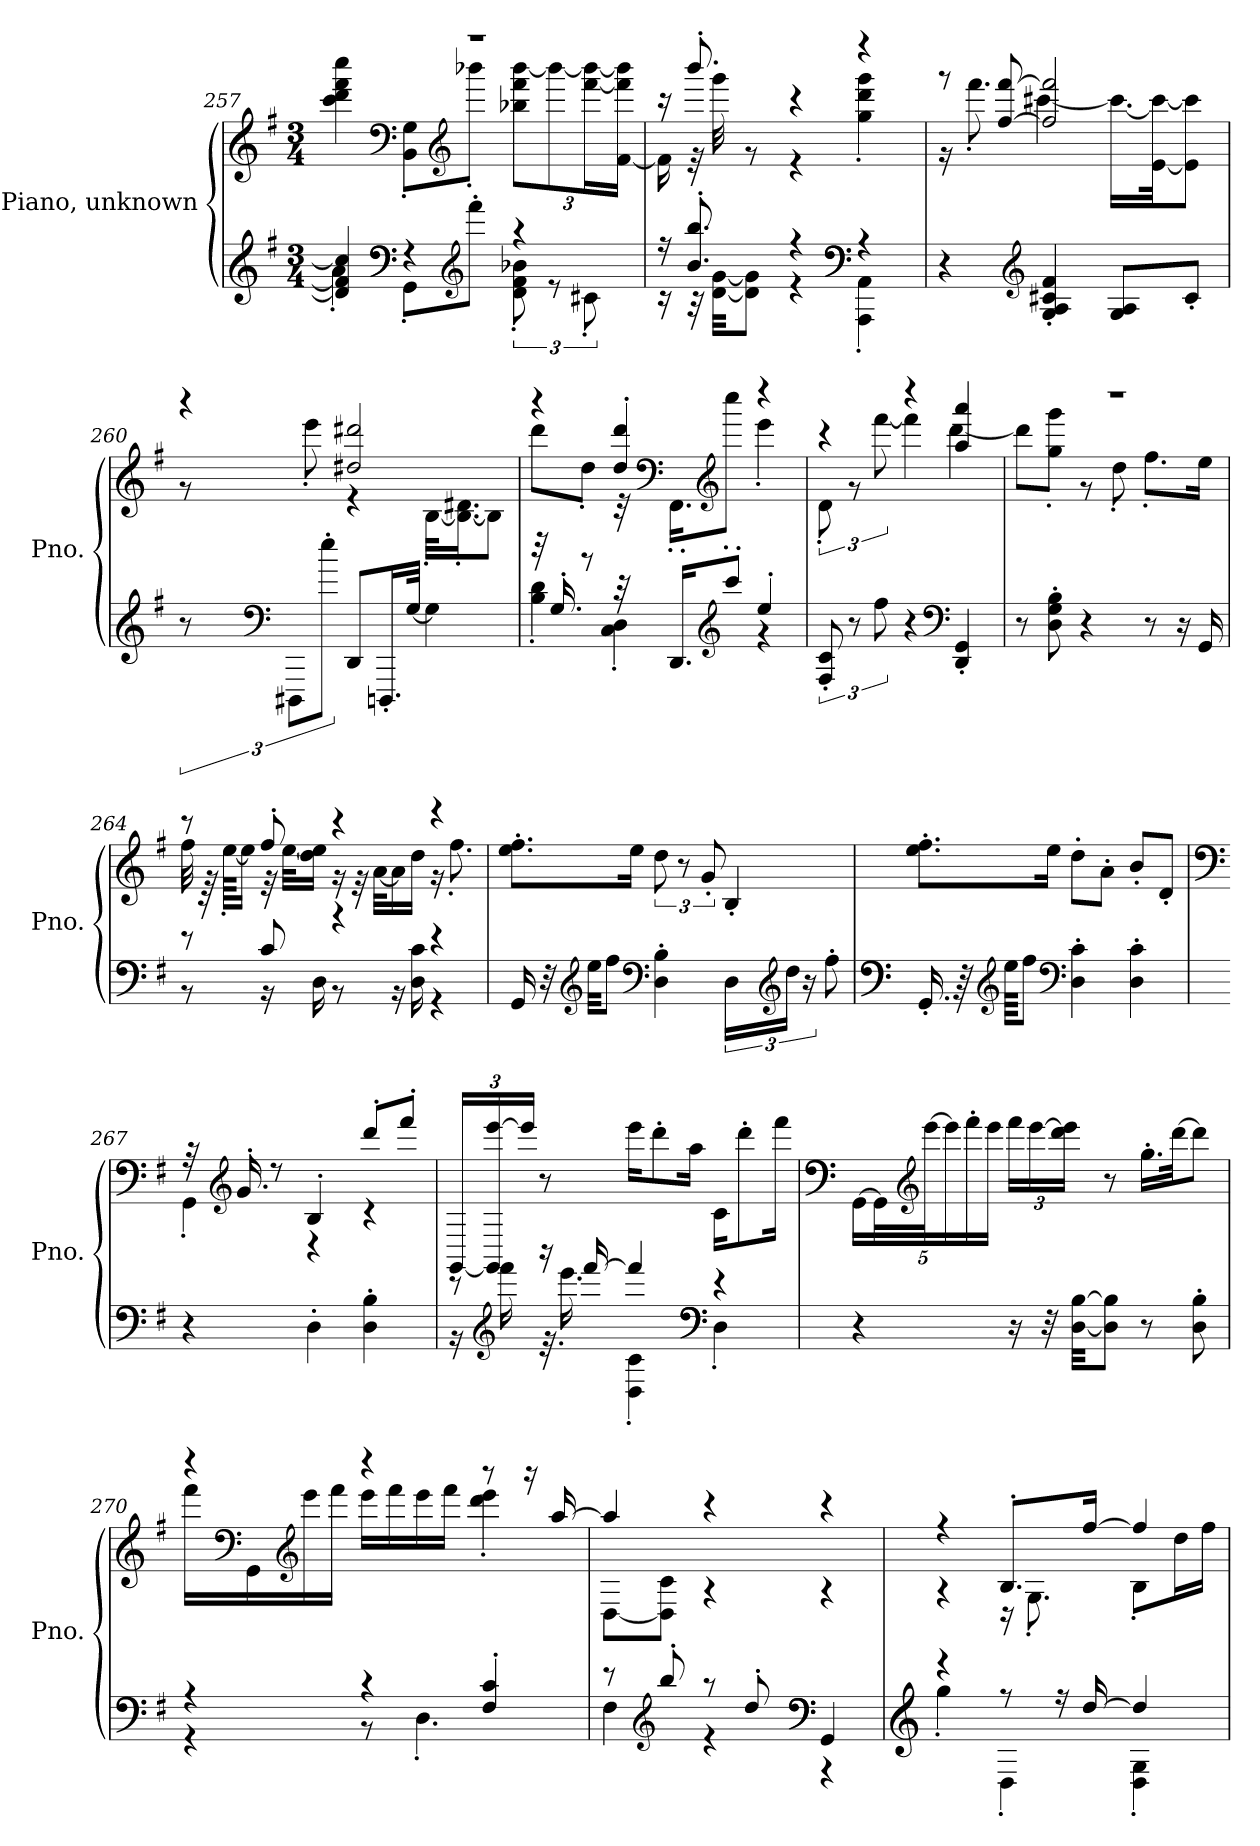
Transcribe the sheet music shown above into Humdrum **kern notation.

**kern	**kern
*part1	*part1
*staff2	*staff1
*I"Piano, unknown	*
*I'Pno.	*
!!LO:PB:g=z
*clefG2	*clefG2
*k[f#]	*k[f#]
*M3/4	*M3/4
=257	=257
*^	*^
4d/] 4f#/] 4cc/]	4a'\	2.r	4ccc\ 4ddd\ 4fff#\ 4cccc\
*clefF4	*	*clefF4	*
4r	8GG'\L	.	8BB\' 8G\'L
*clefG2	*	*clefG2	*
.	8fff#'\J	.	8bbb-X'\J
*	*	*	*Xbrackettup
4r	12d\' 12f#\' 12b-X\'	.	12bb-X\ 12fff#\ [12bbb-\L
.	12r	.	12bbb-\_
.	12c#X'\	.	[24fff#\ 24bbb-\_L
.	.	.	[24f#\ 24fff#\] 24bbb-\]JJ
=258	=258	=258	=258
16r	16r	16r	16f#\]
8.b/' 8.bb/'	32r	8.bbb'/	32r
.	[32d\ [32g\KKL	.	32ggg\
.	8d\] 8g\]J	.	8r
4r	4r	4r	4r
*clefF4	*	*	*
4r	4AAA\' 4AA\'	4r	4gg\' 4ddd\' 4ggg\'
*v	*v	*	*
=259	=259	=259
4r	8r	16r
.	.	8.fff#'\
.	[8ff#/ [8fff#/	.
*clefG2	*	*
4G/' 4A/' 4c#X/' 4f#/'	2ff#/] 2fff#/]	[4ccc#X\
8G/ 8A/L	.	16.ccc#\LL_
.	.	[32e\ 32ccc#\_JK
8c#'/J	.	8e\] 8ccc#\]J
!!LO:LB:g=z	!!
=260	=260	=260
12r	4r	8r
*clefF4	*	*
12DDD#X\L	.	.
.	.	8eee'\
12ee'\J	.	.
8DD/L	2dd#X/ 2ddd#X/	4r
16.DDDn'/L	.	.
[32G/JJk	.	.
4G\]	.	[32B'\KLL
.	.	16.B\_' 16.d#X\'J
.	.	8B\J]
=261	=261	=261
*^	*	*
32r	4B\' 4d\'	4r	8ddd\L
16.G'/	.	.	.
8r	.	.	8dd'\J
32r	4C\' 4D\'	4dd/' 4ddd/'	32r
*	*	*clefF4	*
16.DD'/KL	.	.	16.FF#'\KL
*clefG2	*	*clefG2	*
8ccc'/J	.	.	8cccc'\J
4ee'/	4r	4r	4eee'\
*v	*v	*	*
=262	=262	=262
*	*	*brackettup
12F#/' 12c/'	4r	12d'\
12r	.	12r
12ff#\	.	[12fff#\
4r	4r	4fff#\]
*clefF4	*	*
4DD/' 4GG/'	4aa/ 4aaa/	[4ddd\
!!LO:LB:g=z	!!
=263	=263	=263
8r	2.r	8ddd\L]
8D\' 8G\' 8B\'	.	8gg\' 8ggg\'J
4r	.	8r
.	.	8dd'\
8r	.	8.ff#'\L
16r	.	.
16GG/	.	16ee\Jk
=264	=264	=264
*^	*	*
8r	8r	8r	32ff#\
.	.	.	64r
.	.	.	[64ee'\KKLL
.	.	.	16ee\JJ]
8c/	16r	8ff#'/	32r
.	.	.	[32ee\KLL
.	16D\	.	16dd\ 16ee\]JJ
4r	8r	4r	16r
.	.	.	32r
.	.	.	[32a\KLL
.	16r	.	16a\]
.	16D\ 16c\	.	16dd\JJ
4r	4r	4r	16r
.	.	.	8.ff#'\
*v	*v	*	*
*	*v	*v
=265	=265
16GG/	8.ee\' 8.ff#\'L
32r	.
*clefG2	*
32ee\KKL	.
8ff#\J	.
.	16ee\Jk
*clefF4	*
4D\' 4B\'	12dd\
.	12r
.	12g'/
24D\LL	4B'/
*clefG2	*
24dd\JJ	.
24r	.
8ff#'\	.
!!LO:LB:g=z
=266	=266
*clefF4	*
16.GG'/	8.ee\' 8.ff#\'L
64r	.
*clefG2	*
64ee\KKKL	.
8ff#\J	.
.	16ee\Jk
*clefF4	*
4D\' 4c\'	8dd'\L
.	8a'\J
4D\' 4c\'	8b'/L
.	8d'/J
=267	=267
*	*clefF4
*	*^
4r	32r	4GG'\
*	*clefG2	*
.	16.g'/	.
.	8r	.
4D'\	4B'/	4r
4D\' 4B\'	8ddd'/L	4r
.	8fff#'/J	.
*	*v	*v
=268	=268
*^	*
*	*	*Xbrackettup
8r	16r	[24GG/LL
.	.	24GG/] [24eee/
*clefG2	*	*
.	16fff#\	.
.	.	24eee/JJ]
16r	32r	8r
.	16.eee'\	.
[16fff#/	.	.
4fff#/]	4D\' 4c\'	16eee\KL
.	.	8ddd'\
.	.	16aa\Jk
*clefF4	*	*
4r	4D'\	16c\KL
.	.	8ddd'\
.	.	16fff#\Jk
*v	*v	*
!!LO:LB:g=z
=269	=269
*	*clefF4
4r	[20GG\LL
.	40GG\L]
*	*clefG2
.	[40eee\J
.	20eee\]
.	20fff#'\
.	20eee\JJ
16r	24fff#\LL
.	[24eee\
32r	.
.	24ddd\ 24eee\]JJ
[32D\ [32B\KKL	.
8D\] 8B\]J	8r
8r	16.gg'\LL
.	[32ddd\JK
8D\' 8B\'	8ddd\J]
=270	=270
*^	*^
4r	4r	4r	16fff#\LL
*	*	*clefF4	*
.	.	.	16GG\
*	*	*clefG2	*
.	.	.	16eee\
.	.	.	16fff#\JJ
4r	8r	4r	16eee\LL
.	.	.	16fff#\
.	4.D'\	.	16eee\
.	.	.	16fff#\JJ
4F#/' 4c/'	.	8r	4ddd\' 4eee\'
.	.	16r	.
.	.	[16aa/	.
!!LO:LB:g=z	!!
=271	=271	=271	=271
8r	4F#\	4aa/]	[8D\L
*clefG2	*	*	*
8bb'/	.	.	8D\] 8c\J
8r	4r	4r	4r
8dd'/	.	.	.
*clefF4	*	*	*
4GG/	4r	4r	4r
=272	=272	=272	=272
*clefG2	*	*	*
4r	4gg'\	4r	4r
8r	4D'\	8.B'/L	16r
.	.	.	8.G'\
16r	.	.	.
[16dd/	.	[16ff#/Jk	.
4dd/]	4D\' 4G\'	4ff#/]	8B'\L
.	.	.	16dd\L
.	.	.	16ff#\JJ
*v	*v	*	*
*	*v	*v
=	=
*-	*-
